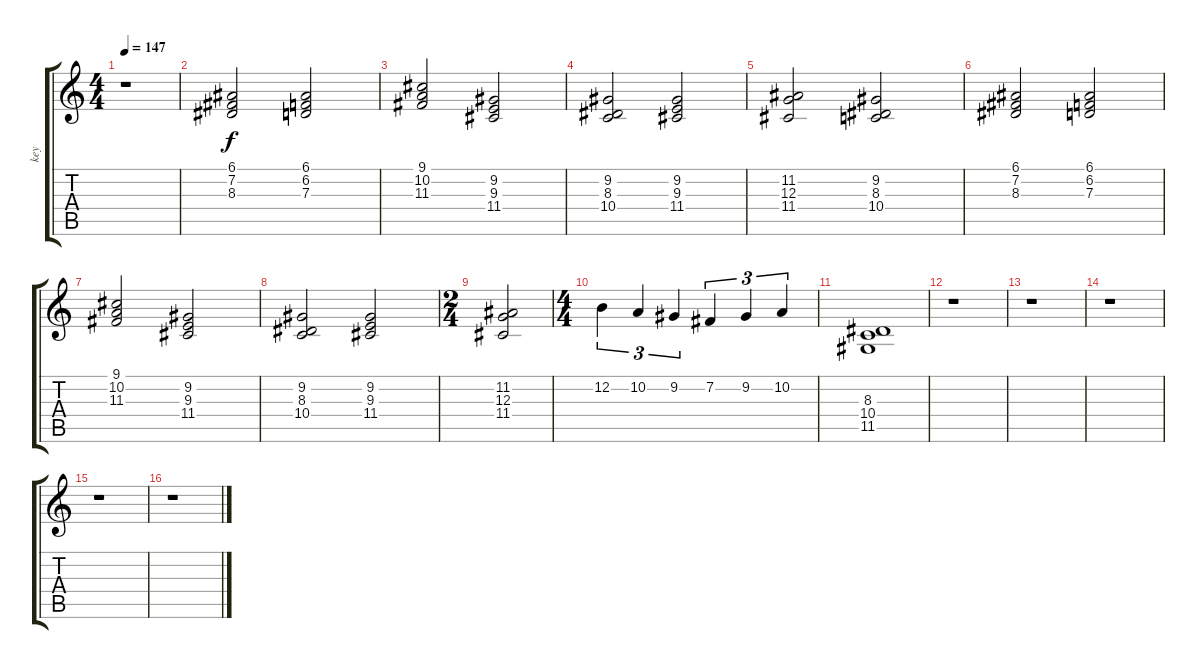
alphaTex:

\track ("key" "key") {instrument drawbarorgan}
\staff {score tabs}
\tuning (E4 B3 G3 D3 A2 E2) {hide}
\ts (4 4)
\tempo 147
\clef g2
\ks c
r.1{dy f} |
(6.1 7.2 8.3).2 (6.1 6.2 7.3).2 |
(9.1 10.2 11.3).2 (9.2 9.3 11.4).2 |
(9.2 8.3 10.4).2 (9.2 9.3 11.4).2 |
(11.2 12.3 11.4).2 (9.2 8.3 10.4).2 |
(6.1 7.2 8.3).2 (6.1 6.2 7.3).2 |
(9.1 10.2 11.3).2 (9.2 9.3 11.4).2 |
(9.2 8.3 10.4).2 (9.2 9.3 11.4).2 |
\ts (2 4)
(11.2 12.3 11.4).2 |
\ts (4 4)
12.2.4{tu (3 2)} 10.2.4{tu (3 2)} 9.2.4{tu (3 2)} 7.2.4{tu (3 2)} 9.2.4{tu (3 2)} 10.2.4{tu (3 2)} |
(8.3 10.4 11.5).1 |
r.1 |
r.1 |
r.1 |
r.1 |
r.1
